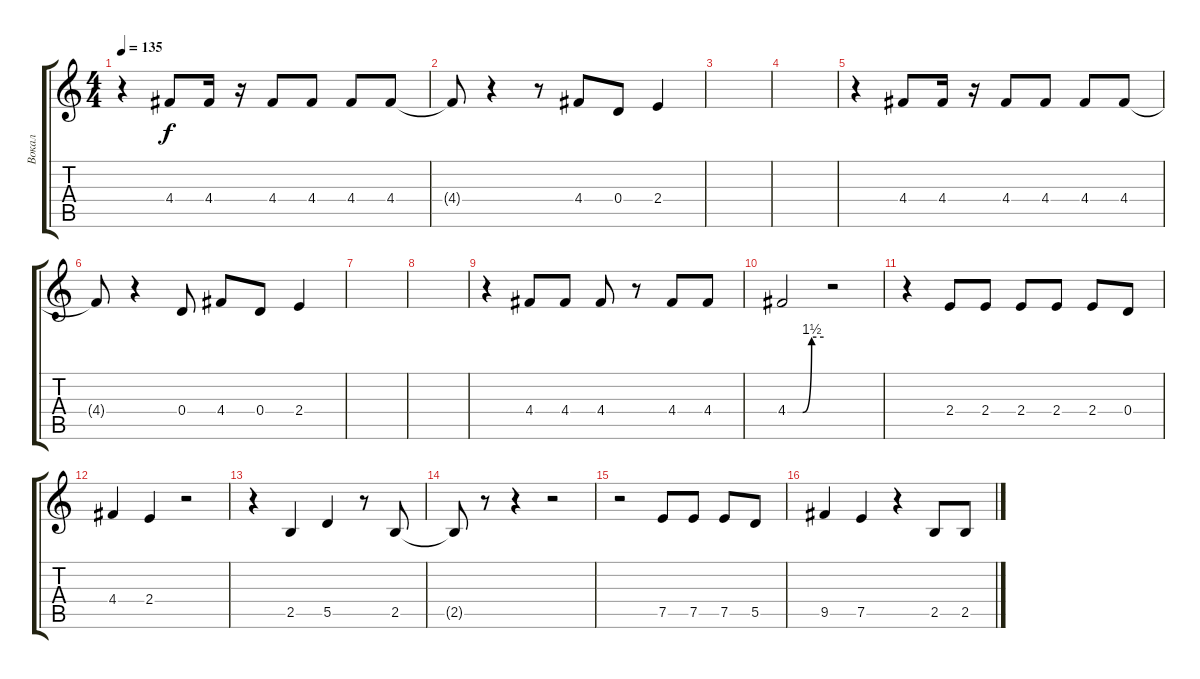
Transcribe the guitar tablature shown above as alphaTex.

\track ("Вокал" "Вокал") {instrument distortionguitar}
\staff {score tabs}
\tuning (E4 B3 G3 D3 A2 E2) {hide}
\ts (4 4)
\tempo 135
\clef g2
\ks c
r.4{dy f} 4.4.8 4.4.16 r.16 4.4.8 4.4.8 4.4.8 4.4.8 |
4.4{t}.8 r.4 r.8 4.4.8 0.4.8 2.4.4 |
|
|
r.4 4.4.8 4.4.16 r.16 4.4.8 4.4.8 4.4.8 4.4.8 |
4.4{t}.8 r.4 0.4.8 4.4.8 0.4.8 2.4.4 |
|
|
r.4 4.4.8 4.4.8 4.4.8 r.8 4.4.8 4.4.8 |
4.4{be (custom 0 0 25 0 40 6 60 6)}.2 r.2 |
r.4 2.4.8 2.4.8 2.4.8 2.4.8 2.4.8 0.4.8 |
4.4.4 2.4.4 r.2 |
r.4 2.5.4 5.5.4 r.8 2.5.8 |
2.5{t}.8 r.8 r.4 r.2 |
r.2 7.5.8 7.5.8 7.5.8 5.5.8 |
9.5.4 7.5.4 r.4 2.5.8 2.5.8
